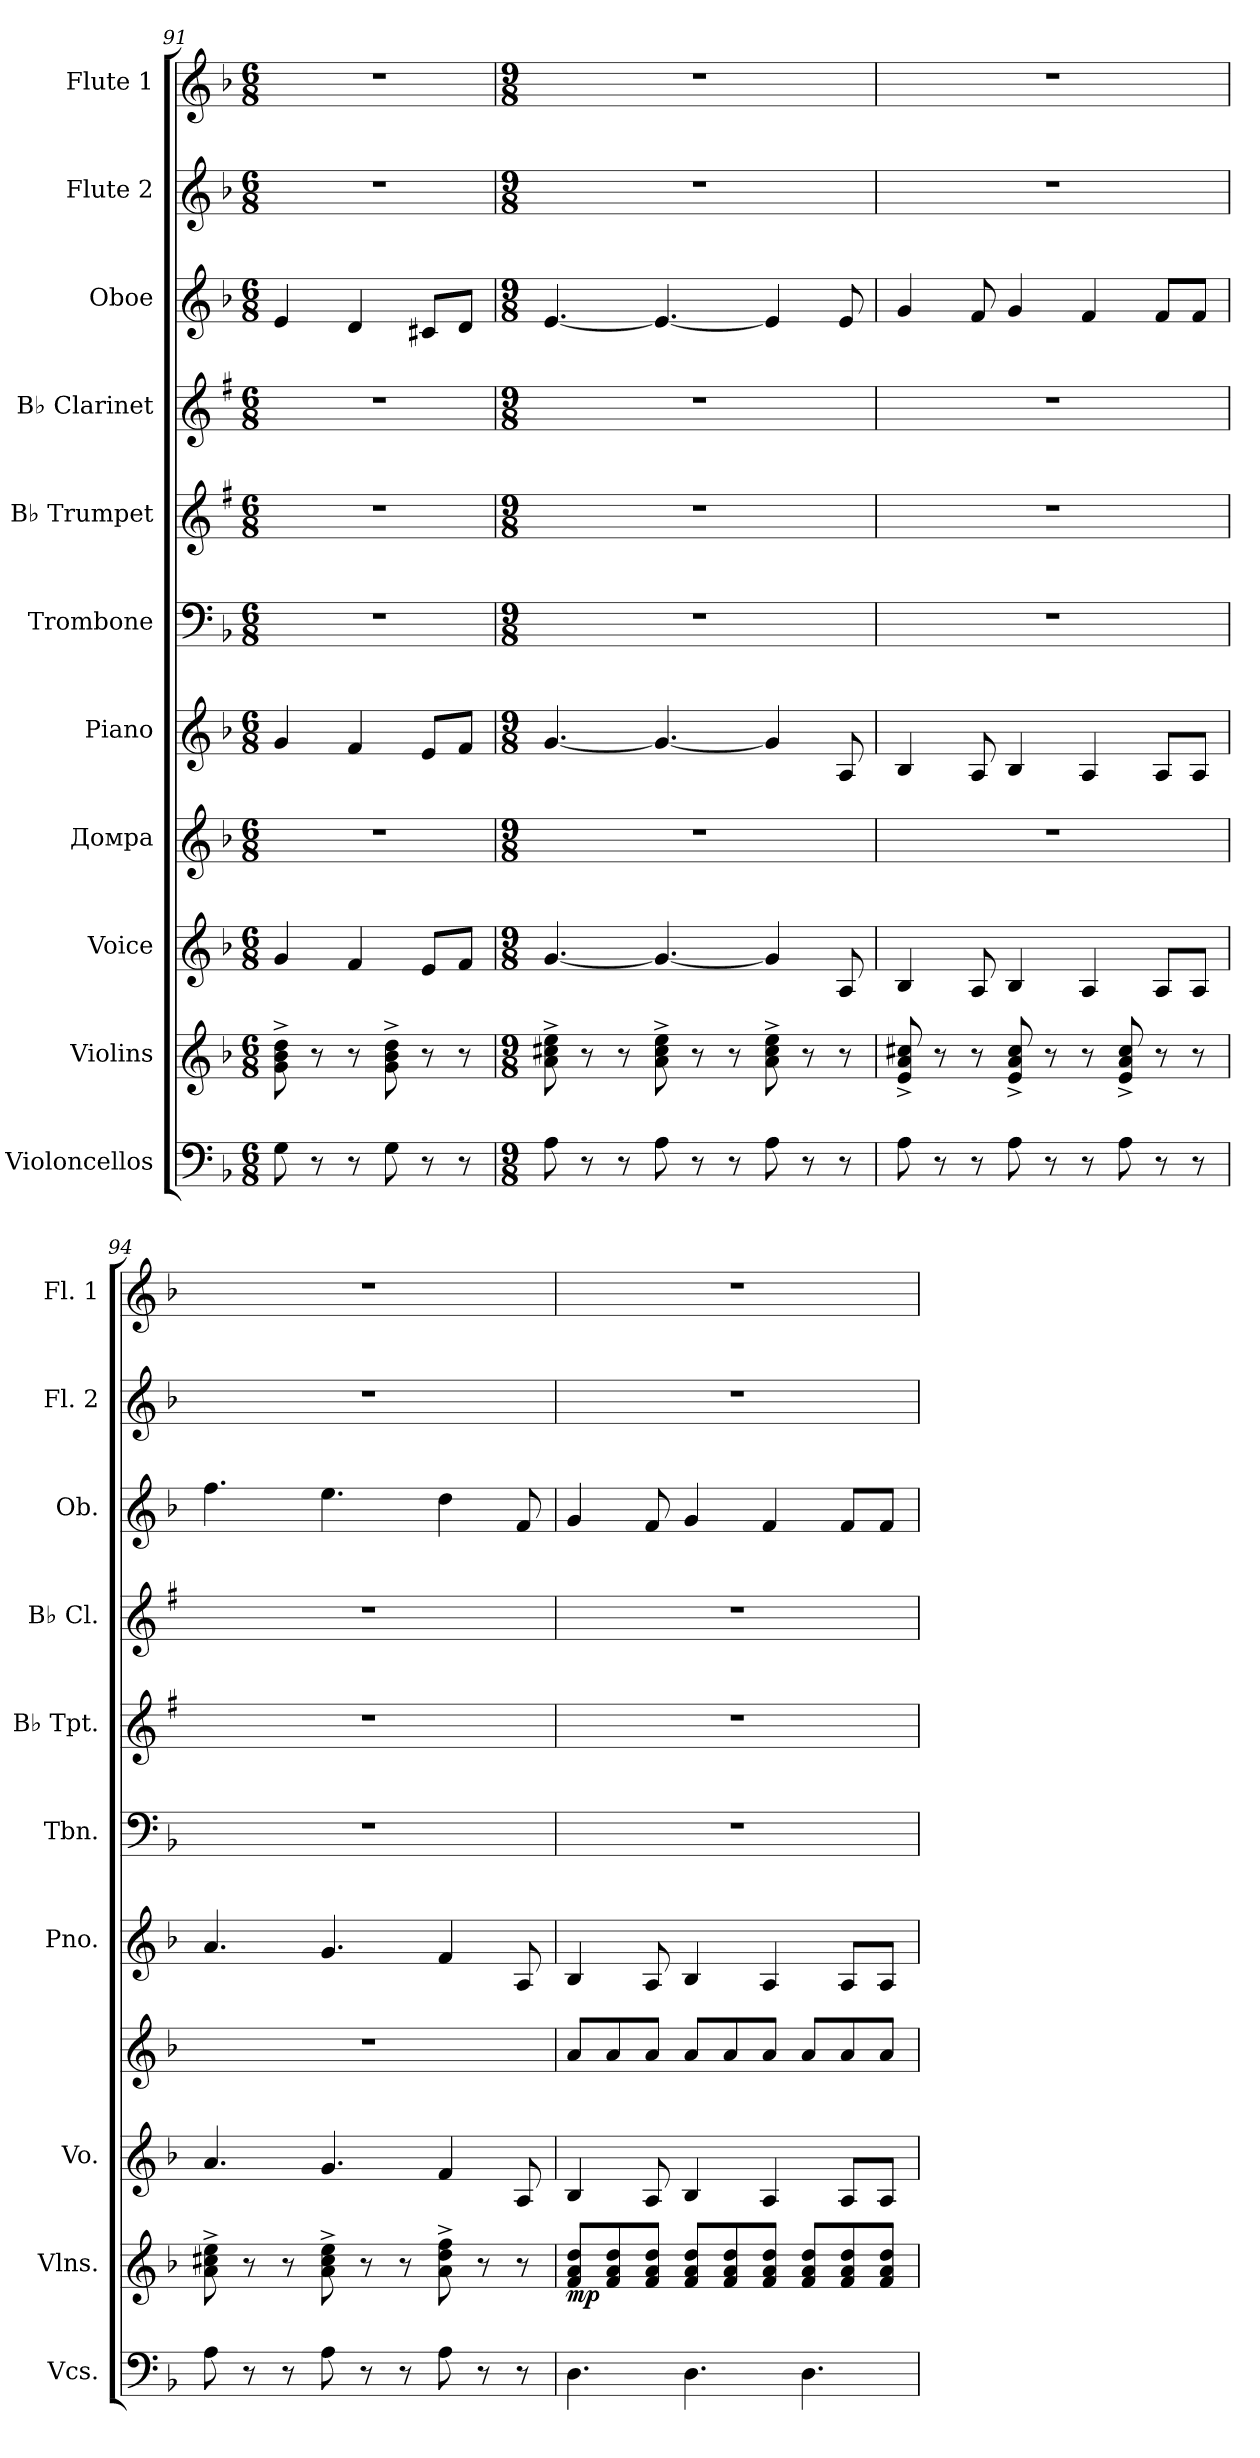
**kern	**kern	**dynam	**kern	**kern	**kern	**kern	**kern	**kern	**kern	**kern	**kern
*part11	*part10	*part10	*part9	*part8	*part7	*part6	*part5	*part4	*part3	*part2	*part1
*staff11	*staff10	*staff10	*staff9	*staff8	*staff7	*staff6	*staff5	*staff4	*staff3	*staff2	*staff1
*I"Violoncellos	*I"Violins	*	*I"Voice	*I"Домра	*I"Piano	*I"Trombone	*I"B♭ Trumpet	*I"B♭ Clarinet	*I"Oboe	*I"Flute 2	*I"Flute 1
*I'Vcs.	*I'Vlns.	*	*I'Vo.	*	*I'Pno.	*I'Tbn.	*I'B♭ Tpt.	*I'B♭ Cl.	*I'Ob.	*I'Fl. 2	*I'Fl. 1
*clefF4	*clefG2	*	*clefG2	*clefG2	*clefG2	*clefF4	*clefG2	*clefG2	*clefG2	*clefG2	*clefG2
*	*	*	*	*	*	*	*ITrd1c2	*ITrd1c2	*	*	*
*k[b-]	*k[b-]	*	*k[b-]	*k[b-]	*k[b-]	*k[b-]	*k[b-]	*k[b-]	*k[b-]	*k[b-]	*k[b-]
*M6/8	*M6/8	*	*M6/8	*M6/8	*M6/8	*M6/8	*M6/8	*M6/8	*M6/8	*M6/8	*M6/8
=91	=91	=91	=91	=91	=91	=91	=91	=91	=91	=91	=91
8G\	8g\^ 8b-\^ 8dd\^	.	4g/	2.r	4g/	2.r	2.r	2.r	4e/	2.r	2.r
8r	8r	.	.	.	.	.	.	.	.	.	.
8r	8r	.	4f/	.	4f/	.	.	.	4d/	.	.
8G\	8g\^ 8b-\^ 8dd\^	.	.	.	.	.	.	.	.	.	.
8r	8r	.	8e/L	.	8e/L	.	.	.	8c#X/L	.	.
8r	8r	.	8f/J	.	8f/J	.	.	.	8d/J	.	.
=92	=92	=92	=92	=92	=92	=92	=92	=92	=92	=92	=92
*M9/8	*M9/8	*	*M9/8	*M9/8	*M9/8	*M9/8	*M9/8	*M9/8	*M9/8	*M9/8	*M9/8
8A\	8a\^ 8cc#X\^ 8ee\^	.	[4.g/	8%9r	[4.g/	8%9r	8%9r	8%9r	[4.e/	8%9r	8%9r
8r	8r	.	.	.	.	.	.	.	.	.	.
8r	8r	.	.	.	.	.	.	.	.	.	.
8A\	8a\^ 8cc#\^ 8ee\^	.	4.g/_	.	4.g/_	.	.	.	4.e/_	.	.
8r	8r	.	.	.	.	.	.	.	.	.	.
8r	8r	.	.	.	.	.	.	.	.	.	.
8A\	8a\^ 8cc#\^ 8ee\^	.	4g/]	.	4g/]	.	.	.	4e/]	.	.
8r	8r	.	.	.	.	.	.	.	.	.	.
8r	8r	.	8A/	.	8A/	.	.	.	8e/	.	.
=93	=93	=93	=93	=93	=93	=93	=93	=93	=93	=93	=93
8A\	8e/^ 8a/^ 8cc#X/^	.	4B-/	8%9r	4B-/	8%9r	8%9r	8%9r	4g/	8%9r	8%9r
8r	8r	.	.	.	.	.	.	.	.	.	.
8r	8r	.	8A/	.	8A/	.	.	.	8f/	.	.
8A\	8e/^ 8a/^ 8cc#/^	.	4B-/	.	4B-/	.	.	.	4g/	.	.
8r	8r	.	.	.	.	.	.	.	.	.	.
8r	8r	.	4A/	.	4A/	.	.	.	4f/	.	.
8A\	8e/^ 8a/^ 8cc#/^	.	.	.	.	.	.	.	.	.	.
8r	8r	.	8A/L	.	8A/L	.	.	.	8f/L	.	.
8r	8r	.	8A/J	.	8A/J	.	.	.	8f/J	.	.
!!LO:PB:g=z
=94	=94	=94	=94	=94	=94	=94	=94	=94	=94	=94	=94
8A\	8a\^ 8cc#X\^ 8ee\^	.	4.a/	8%9r	4.a/	8%9r	8%9r	8%9r	4.ff\	8%9r	8%9r
8r	8r	.	.	.	.	.	.	.	.	.	.
8r	8r	.	.	.	.	.	.	.	.	.	.
8A\	8a\^ 8cc#\^ 8ee\^	.	4.g/	.	4.g/	.	.	.	4.ee\	.	.
8r	8r	.	.	.	.	.	.	.	.	.	.
8r	8r	.	.	.	.	.	.	.	.	.	.
8A\	8a\^ 8dd\^ 8ff\^	.	4f/	.	4f/	.	.	.	4dd\	.	.
8r	8r	.	.	.	.	.	.	.	.	.	.
8r	8r	.	8A/	.	8A/	.	.	.	8f/	.	.
=95	=95	=95	=95	=95	=95	=95	=95	=95	=95	=95	=95
!	!	!LO:DY:b	!	!	!	!	!	!	!	!	!
4.D\	8f/ 8a/ 8dd/L	mp	4B-/	8a/L	4B-/	8%9r	8%9r	8%9r	4g/	8%9r	8%9r
.	8f/ 8a/ 8dd/	.	.	8a/	.	.	.	.	.	.	.
.	8f/ 8a/ 8dd/J	.	8A/	8a/J	8A/	.	.	.	8f/	.	.
4.D\	8f/ 8a/ 8dd/L	.	4B-/	8a/L	4B-/	.	.	.	4g/	.	.
.	8f/ 8a/ 8dd/	.	.	8a/	.	.	.	.	.	.	.
.	8f/ 8a/ 8dd/J	.	4A/	8a/J	4A/	.	.	.	4f/	.	.
4.D\	8f/ 8a/ 8dd/L	.	.	8a/L	.	.	.	.	.	.	.
.	8f/ 8a/ 8dd/	.	8A/L	8a/	8A/L	.	.	.	8f/L	.	.
.	8f/ 8a/ 8dd/J	.	8A/J	8a/J	8A/J	.	.	.	8f/J	.	.
=	=	=	=	=	=	=	=	=	=	=	=
*-	*-	*-	*-	*-	*-	*-	*-	*-	*-	*-	*-
